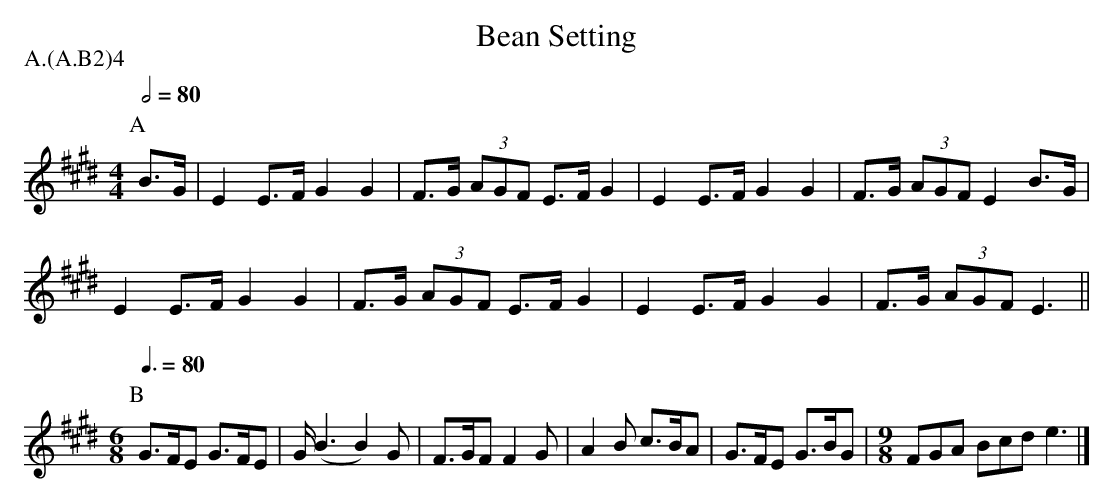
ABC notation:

X:1
T:Bean Setting
P:A.(A.B2)4
Q:1/2=80
M:4/4
L:1/8
K:Emaj
P:A
B>G |\
E2 E>F G2 G2 | F>G (3AGF E>F G2 |\
E2 E>F G2 G2 | F>G (3AGF E2 B>G |
E2 E>F G2 G2 | F>G (3AGF E>F G2 |\
E2 E>F G2 G2 | F>G (3AGF E3 ||
M:6/8
Q:3/8=80
P:B
G>FE G>FE | G/2(B3B2) G | F>GF F2 G | A2 B c>BA | G>FE G>BG |\
M:9/8
FGA Bcd e3 |]
